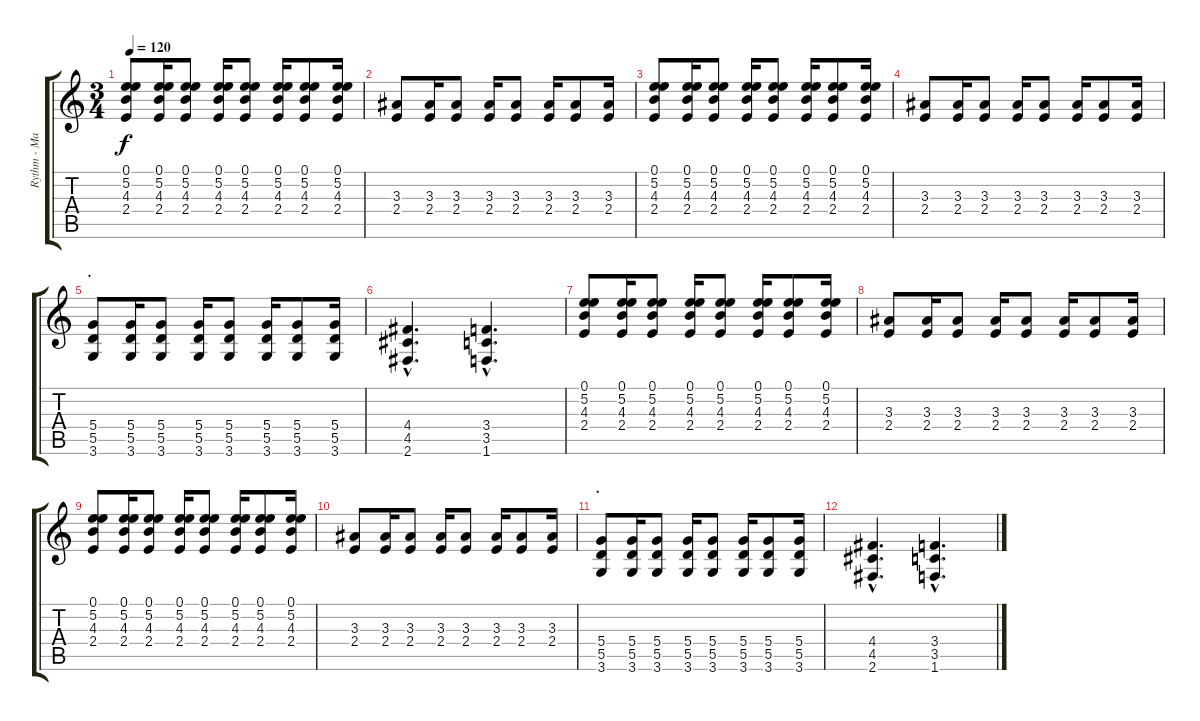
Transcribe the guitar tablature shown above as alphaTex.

\track ("Rythm - Marc" "Rythm - Ma") {instrument acousticguitarnylon}
\staff {score tabs}
\tuning (E4 B3 G3 D3 A2 E2) {hide}
\ts (3 4)
\tempo 120
\clef g2
\ks c
(0.1 5.2 4.3 2.4).8{dy f} (0.1 5.2 4.3 2.4).16 (0.1 5.2 4.3 2.4).8 (0.1 5.2 4.3 2.4).16 (0.1 5.2 4.3 2.4).8 (0.1 5.2 4.3 2.4).16 (0.1 5.2 4.3 2.4).8 (0.1 5.2 4.3 2.4).16 |
(3.3 2.4).8 (3.3 2.4).16 (3.3 2.4).8 (3.3 2.4).16 (3.3 2.4).8 (3.3 2.4).16 (3.3 2.4).8 (3.3 2.4).16 |
(0.1 5.2 4.3 2.4).8 (0.1 5.2 4.3 2.4).16 (0.1 5.2 4.3 2.4).8 (0.1 5.2 4.3 2.4).16 (0.1 5.2 4.3 2.4).8 (0.1 5.2 4.3 2.4).16 (0.1 5.2 4.3 2.4).8 (0.1 5.2 4.3 2.4).16 |
(3.3 2.4).8 (3.3 2.4).16 (3.3 2.4).8 (3.3 2.4).16 (3.3 2.4).8 (3.3 2.4).16 (3.3 2.4).8 (3.3 2.4).16 |
\section ("" ".")
(5.4 5.5 3.6).8 (5.4 5.5 3.6).16 (5.4 5.5 3.6).8 (5.4 5.5 3.6).16 (5.4 5.5 3.6).8 (5.4 5.5 3.6).16 (5.4 5.5 3.6).8 (5.4 5.5 3.6).16 |
(4.4{hac} 4.5{hac} 2.6{hac}).4{d} (3.4{hac} 3.5{hac} 1.6{hac}).4{d} |
(0.1 5.2 4.3 2.4).8 (0.1 5.2 4.3 2.4).16 (0.1 5.2 4.3 2.4).8 (0.1 5.2 4.3 2.4).16 (0.1 5.2 4.3 2.4).8 (0.1 5.2 4.3 2.4).16 (0.1 5.2 4.3 2.4).8 (0.1 5.2 4.3 2.4).16 |
(3.3 2.4).8 (3.3 2.4).16 (3.3 2.4).8 (3.3 2.4).16 (3.3 2.4).8 (3.3 2.4).16 (3.3 2.4).8 (3.3 2.4).16 |
(0.1 5.2 4.3 2.4).8 (0.1 5.2 4.3 2.4).16 (0.1 5.2 4.3 2.4).8 (0.1 5.2 4.3 2.4).16 (0.1 5.2 4.3 2.4).8 (0.1 5.2 4.3 2.4).16 (0.1 5.2 4.3 2.4).8 (0.1 5.2 4.3 2.4).16 |
(3.3 2.4).8 (3.3 2.4).16 (3.3 2.4).8 (3.3 2.4).16 (3.3 2.4).8 (3.3 2.4).16 (3.3 2.4).8 (3.3 2.4).16 |
\section ("" ".")
(5.4 5.5 3.6).8 (5.4 5.5 3.6).16 (5.4 5.5 3.6).8 (5.4 5.5 3.6).16 (5.4 5.5 3.6).8 (5.4 5.5 3.6).16 (5.4 5.5 3.6).8 (5.4 5.5 3.6).16 |
(4.4{hac} 4.5{hac} 2.6{hac}).4{d} (3.4{hac} 3.5{hac} 1.6{hac}).4{d}
